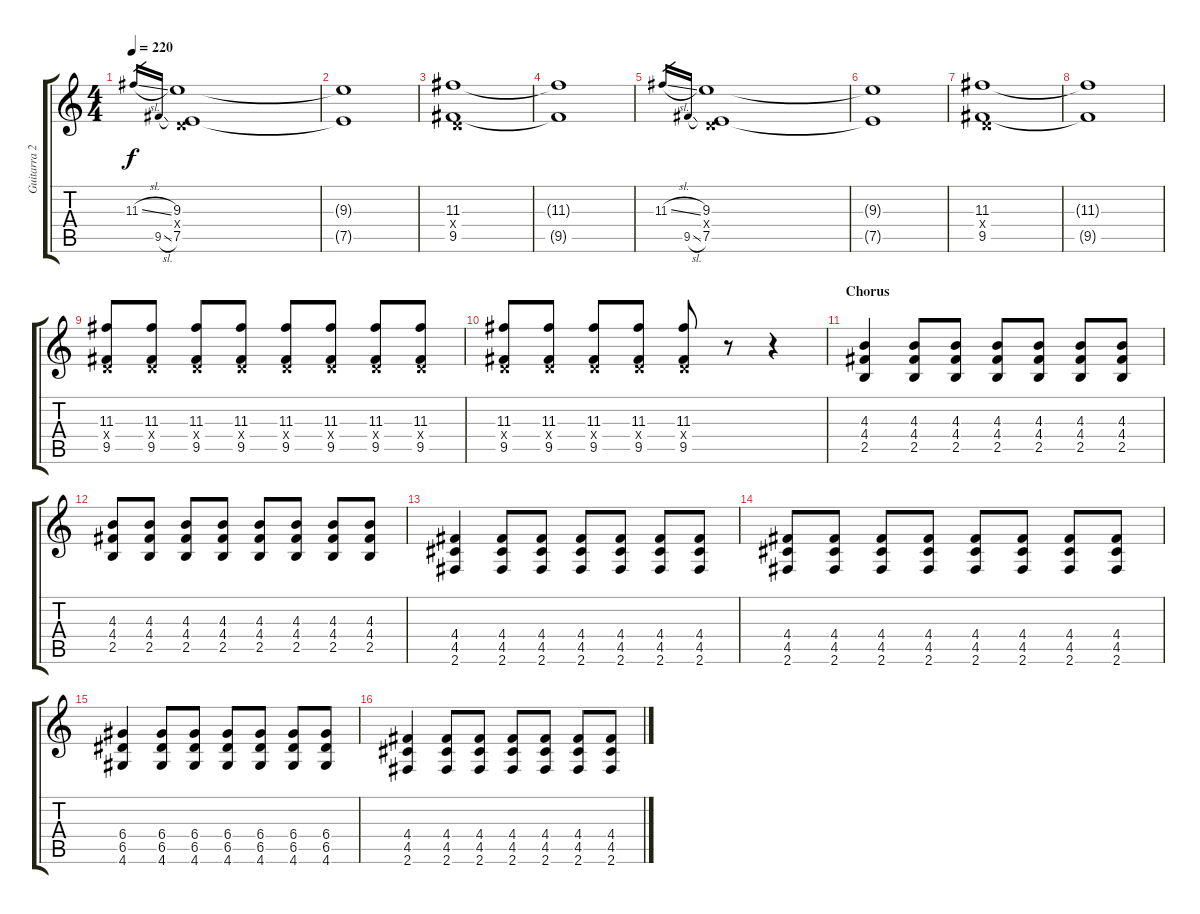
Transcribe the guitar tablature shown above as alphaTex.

\track ("Guitarra 2 - Erik" "Guitarra 2") {instrument distortionguitar}
\staff {score tabs}
\tuning (E4 B3 G3 D3 A2 E2) {hide}
\ts (4 4)
\tempo 220
\clef g2
\ks c
11.3{sl}.16{gr dy f} 9.5{sl}.16{gr} (9.3 0.4{x} 7.5).1 |
(9.3{t} 7.5{t}).1 |
(11.3 0.4{x} 9.5).1 |
(11.3{t} 9.5{t}).1 |
11.3{sl}.16{gr} 9.5{sl}.16{gr} (9.3 0.4{x} 7.5).1 |
(9.3{t} 7.5{t}).1 |
(11.3 0.4{x} 9.5).1 |
(11.3{t} 9.5{t}).1 |
(11.3 0.4{x} 9.5).8 (11.3 0.4{x} 9.5).8 (11.3 0.4{x} 9.5).8 (11.3 0.4{x} 9.5).8 (11.3 0.4{x} 9.5).8 (11.3 0.4{x} 9.5).8 (11.3 0.4{x} 9.5).8 (11.3 0.4{x} 9.5).8 |
(11.3 0.4{x} 9.5).8 (11.3 0.4{x} 9.5).8 (11.3 0.4{x} 9.5).8 (11.3 0.4{x} 9.5).8 (11.3 0.4{x} 9.5).8 r.8 r.4 |
\section ("" "Chorus")
(4.3 4.4 2.5).4 (4.3 4.4 2.5).8 (4.3 4.4 2.5).8 (4.3 4.4 2.5).8 (4.3 4.4 2.5).8 (4.3 4.4 2.5).8 (4.3 4.4 2.5).8 |
(4.3 4.4 2.5).8 (4.3 4.4 2.5).8 (4.3 4.4 2.5).8 (4.3 4.4 2.5).8 (4.3 4.4 2.5).8 (4.3 4.4 2.5).8 (4.3 4.4 2.5).8 (4.3 4.4 2.5).8 |
(4.4 4.5 2.6).4 (4.4 4.5 2.6).8 (4.4 4.5 2.6).8 (4.4 4.5 2.6).8 (4.4 4.5 2.6).8 (4.4 4.5 2.6).8 (4.4 4.5 2.6).8 |
(4.4 4.5 2.6).8 (4.4 4.5 2.6).8 (4.4 4.5 2.6).8 (4.4 4.5 2.6).8 (4.4 4.5 2.6).8 (4.4 4.5 2.6).8 (4.4 4.5 2.6).8 (4.4 4.5 2.6).8 |
(6.4 6.5 4.6).4 (6.4 6.5 4.6).8 (6.4 6.5 4.6).8 (6.4 6.5 4.6).8 (6.4 6.5 4.6).8 (6.4 6.5 4.6).8 (6.4 6.5 4.6).8 |
(4.4 4.5 2.6).4 (4.4 4.5 2.6).8 (4.4 4.5 2.6).8 (4.4 4.5 2.6).8 (4.4 4.5 2.6).8 (4.4 4.5 2.6).8 (4.4 4.5 2.6).8
